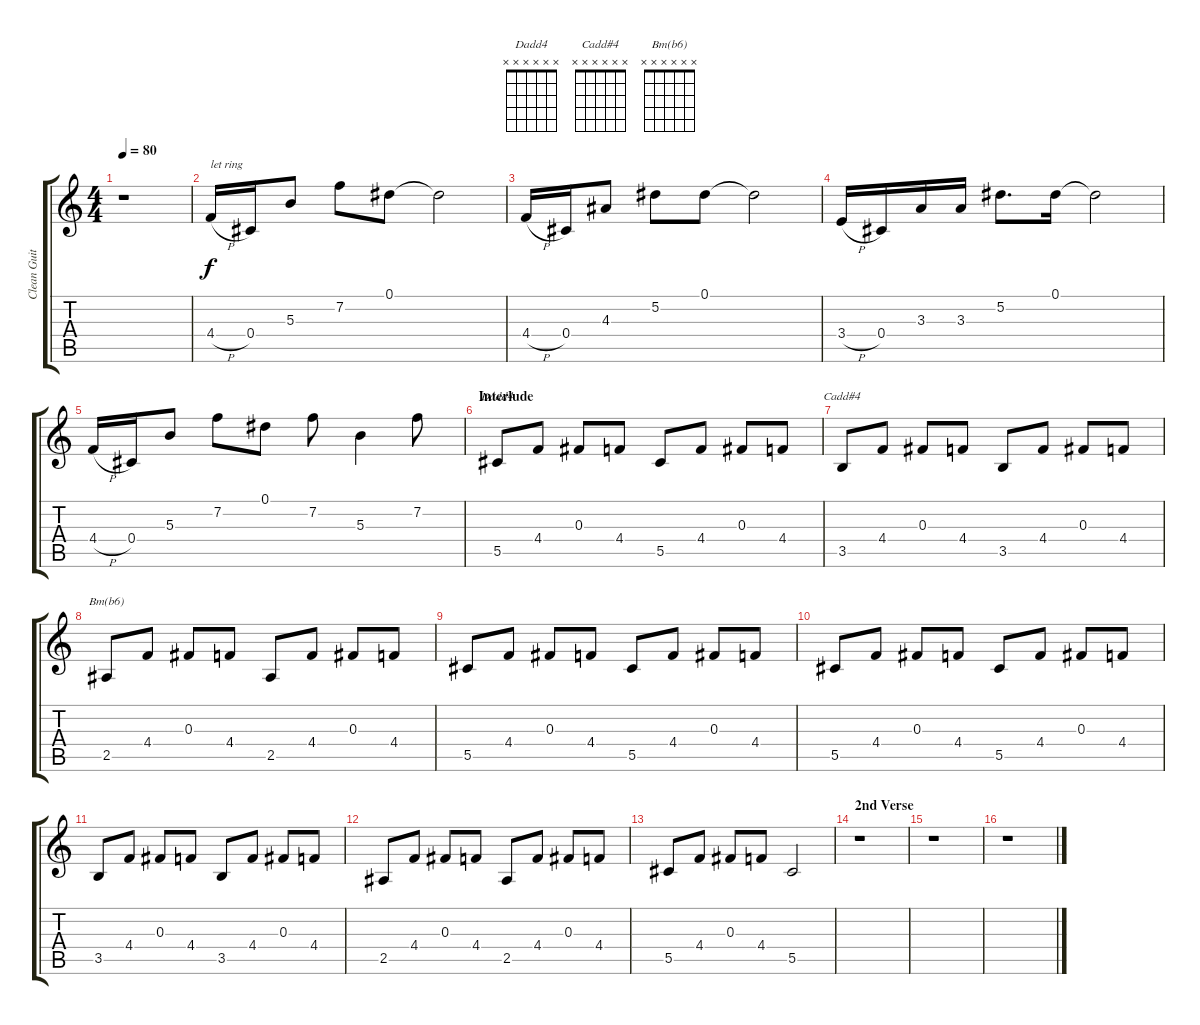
\track ("Clean Guitar" "Clean Guit") {instrument electricguitarjazz}
\staff {score tabs}
\tuning (Eb4 Bb3 Gb3 Db3 Ab2 Eb2) {hide}
\chord ("Dadd4" x x x x x x)
\chord ("Cadd#4" x x x x x x)
\chord ("Bm(b6)" x x x x x x)
\ts (4 4)
\tempo 80
\clef g2
\ks c
r.1{dy f} |
4.4{h}.16{txt "let ring"} 0.4.16 5.3.8 7.2.8 0.1.8 0.1{t}.2 |
4.4{h}.16 0.4.16 4.3.8 5.2.8 0.1.8 0.1{t}.2 |
3.4{h}.16 0.4.16 3.3.16 3.3.16 5.2.8{d} 0.1.16 0.1{t}.2 |
4.4{h}.16 0.4.16 5.3.8 7.2.8 0.1.8 7.2.8 5.3.4 7.2.8 |
\section ("" "Interlude")
5.5.8{ch "Dadd4"} 4.4.8 0.3.8 4.4.8 5.5.8 4.4.8 0.3.8 4.4.8 |
3.5.8{ch "Cadd#4"} 4.4.8 0.3.8 4.4.8 3.5.8 4.4.8 0.3.8 4.4.8 |
2.5.8{ch "Bm(b6)"} 4.4.8 0.3.8 4.4.8 2.5.8 4.4.8 0.3.8 4.4.8 |
5.5.8 4.4.8 0.3.8 4.4.8 5.5.8 4.4.8 0.3.8 4.4.8 |
5.5.8 4.4.8 0.3.8 4.4.8 5.5.8 4.4.8 0.3.8 4.4.8 |
3.5.8 4.4.8 0.3.8 4.4.8 3.5.8 4.4.8 0.3.8 4.4.8 |
2.5.8 4.4.8 0.3.8 4.4.8 2.5.8 4.4.8 0.3.8 4.4.8 |
5.5.8 4.4.8 0.3.8 4.4.8 5.5.2 |
\section ("" "2nd Verse")
r.1 |
r.1 |
r.1
